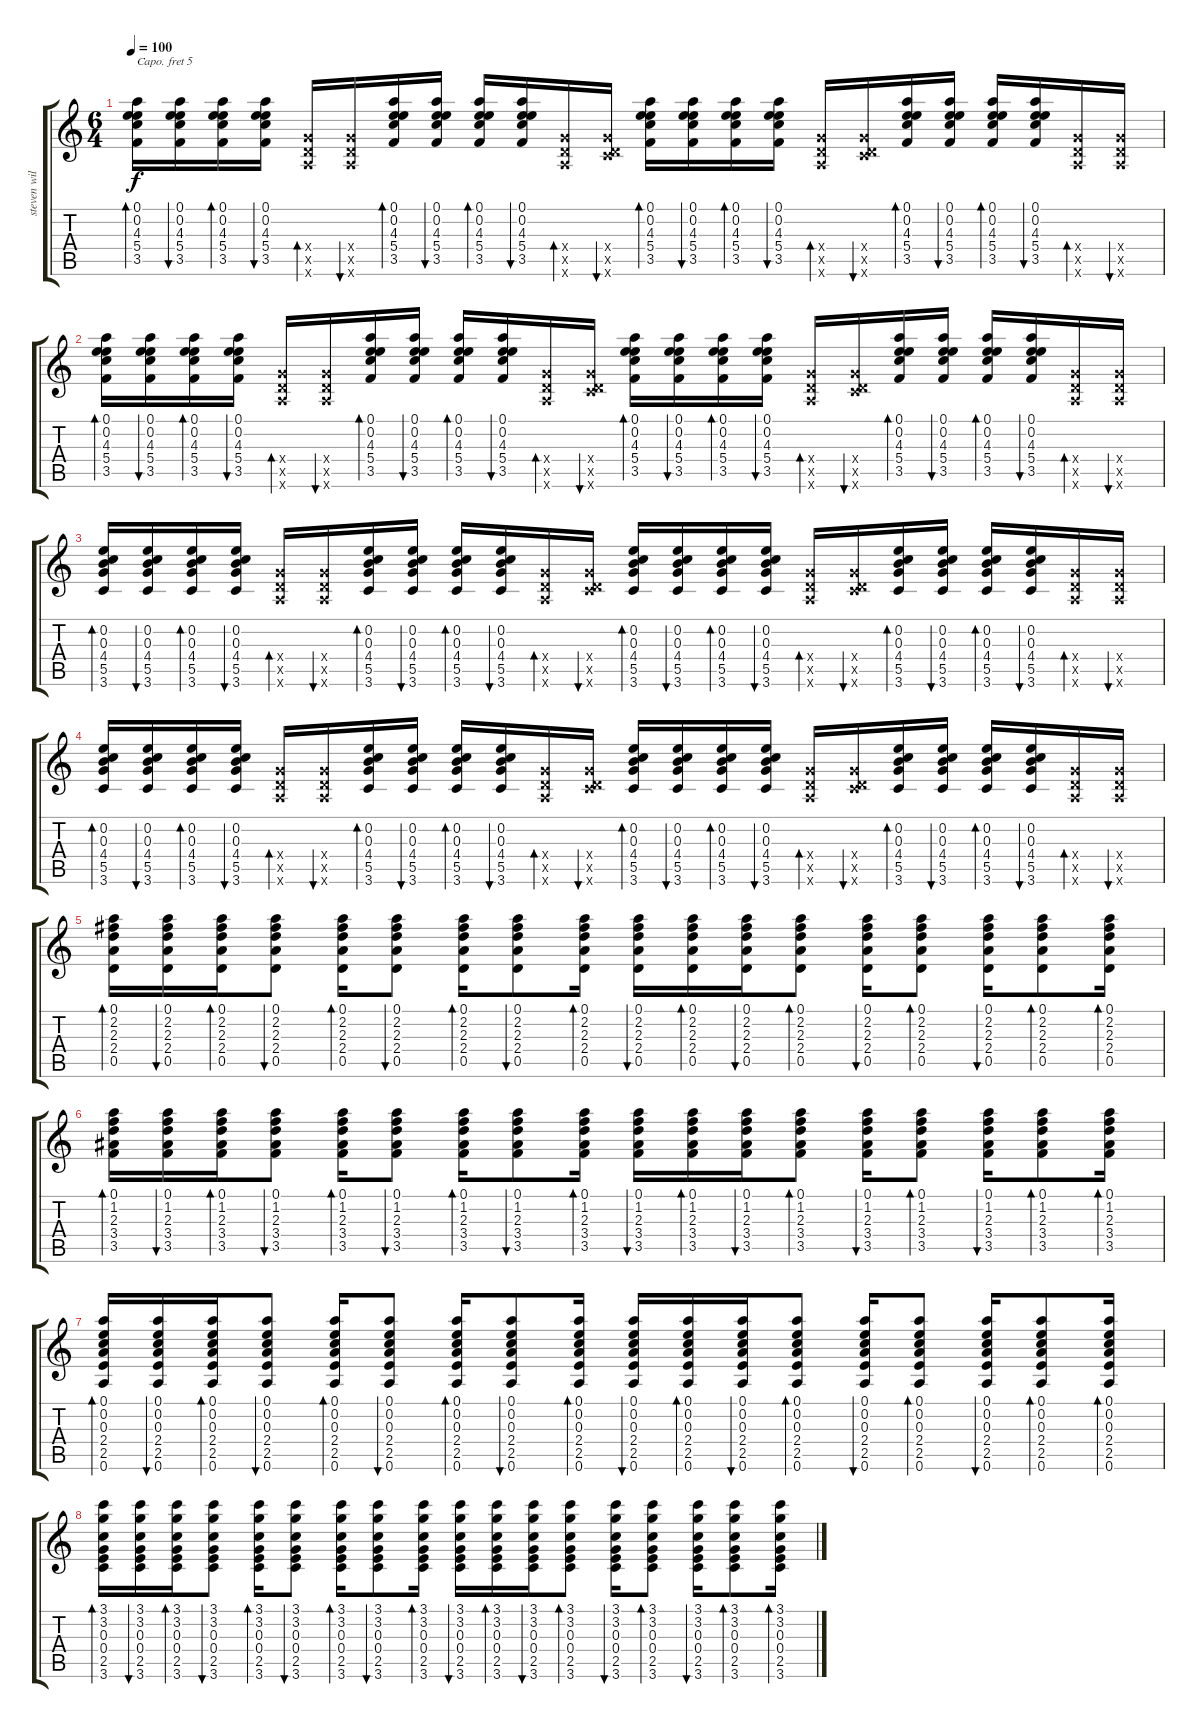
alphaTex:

\track ("steven wilson" "steven wil") {instrument acousticguitarsteel}
\staff {score tabs}
\capo 5
\tuning (E4 B3 G3 D3 A2 E2) {hide}
\ts (6 4)
\tempo 100
\clef g2
\ks c
(0.1 0.2 4.3 5.4 3.5).16{bd 30 dy f} (0.1 0.2 4.3 5.4 3.5).16{bu 30} (0.1 0.2 4.3 5.4 3.5).16{bd 30} (0.1 0.2 4.3 5.4 3.5).16{bu 30} (0.4{x} 0.5{x} 0.6{x}).16{bd 30} (0.4{x} 0.5{x} 0.6{x}).16{bu 30} (0.1 0.2 4.3 5.4 3.5).16{bd 30} (0.1 0.2 4.3 5.4 3.5).16{bu 30} (0.1 0.2 4.3 5.4 3.5).16{bd 30} (0.1 0.2 4.3 5.4 3.5).16{bu 30} (0.4{x} 0.5{x} 0.6{x}).16{bd 30} (0.4{x} 0.5{x} 3.6{x}).16{bu 30} (0.1 0.2 4.3 5.4 3.5).16{bd 30} (0.1 0.2 4.3 5.4 3.5).16{bu 30} (0.1 0.2 4.3 5.4 3.5).16{bd 30} (0.1 0.2 4.3 5.4 3.5).16{bu 30} (0.4{x} 0.5{x} 0.6{x}).16{bd 30} (0.4{x} 0.5{x} 3.6{x}).16{bu 30} (0.1 0.2 4.3 5.4 3.5).16{bd 30} (0.1 0.2 4.3 5.4 3.5).16{bu 30} (0.1 0.2 4.3 5.4 3.5).16{bd 30} (0.1 0.2 4.3 5.4 3.5).16{bu 30} (0.4{x} 0.5{x} 0.6{x}).16{bd 60} (0.4{x} 0.5{x} 0.6{x}).16{bu 30} |
(0.1 0.2 4.3 5.4 3.5).16{bd 30} (0.1 0.2 4.3 5.4 3.5).16{bu 30} (0.1 0.2 4.3 5.4 3.5).16{bd 30} (0.1 0.2 4.3 5.4 3.5).16{bu 30} (0.4{x} 0.5{x} 0.6{x}).16{bd 30} (0.4{x} 0.5{x} 0.6{x}).16{bu 30} (0.1 0.2 4.3 5.4 3.5).16{bd 30} (0.1 0.2 4.3 5.4 3.5).16{bu 30} (0.1 0.2 4.3 5.4 3.5).16{bd 30} (0.1 0.2 4.3 5.4 3.5).16{bu 30} (0.4{x} 0.5{x} 0.6{x}).16{bd 30} (0.4{x} 0.5{x} 3.6{x}).16{bu 30} (0.1 0.2 4.3 5.4 3.5).16{bd 30} (0.1 0.2 4.3 5.4 3.5).16{bu 30} (0.1 0.2 4.3 5.4 3.5).16{bd 30} (0.1 0.2 4.3 5.4 3.5).16{bu 30} (0.4{x} 0.5{x} 0.6{x}).16{bd 30} (0.4{x} 0.5{x} 3.6{x}).16{bu 30} (0.1 0.2 4.3 5.4 3.5).16{bd 30} (0.1 0.2 4.3 5.4 3.5).16{bu 30} (0.1 0.2 4.3 5.4 3.5).16{bd 30} (0.1 0.2 4.3 5.4 3.5).16{bu 30} (0.4{x} 0.5{x} 0.6{x}).16{bd 60} (0.4{x} 0.5{x} 0.6{x}).16{bu 30} |
(0.2 0.3 4.4 5.5 3.6).16{bd 30} (0.2 0.3 4.4 5.5 3.6).16{bu 30} (0.2 0.3 4.4 5.5 3.6).16{bd 30} (0.2 0.3 4.4 5.5 3.6).16{bu 30} (0.4{x} 0.5{x} 0.6{x}).16{bd 30} (0.4{x} 0.5{x} 0.6{x}).16{bu 30} (0.2 0.3 4.4 5.5 3.6).16{bd 30} (0.2 0.3 4.4 5.5 3.6).16{bu 30} (0.2 0.3 4.4 5.5 3.6).16{bd 30} (0.2 0.3 4.4 5.5 3.6).16{bu 30} (0.4{x} 0.5{x} 0.6{x}).16{bd 30} (0.4{x} 0.5{x} 3.6{x}).16{bu 30} (0.2 0.3 4.4 5.5 3.6).16{bd 30} (0.2 0.3 4.4 5.5 3.6).16{bu 30} (0.2 0.3 4.4 5.5 3.6).16{bd 30} (0.2 0.3 4.4 5.5 3.6).16{bu 30} (0.4{x} 0.5{x} 0.6{x}).16{bd 30} (0.4{x} 0.5{x} 3.6{x}).16{bu 30} (0.2 0.3 4.4 5.5 3.6).16{bd 30} (0.2 0.3 4.4 5.5 3.6).16{bu 30} (0.2 0.3 4.4 5.5 3.6).16{bd 30} (0.2 0.3 4.4 5.5 3.6).16{bu 30} (0.4{x} 0.5{x} 0.6{x}).16{bd 60} (0.4{x} 0.5{x} 0.6{x}).16{bu 30} |
(0.2 0.3 4.4 5.5 3.6).16{bd 30} (0.2 0.3 4.4 5.5 3.6).16{bu 30} (0.2 0.3 4.4 5.5 3.6).16{bd 30} (0.2 0.3 4.4 5.5 3.6).16{bu 30} (0.4{x} 0.5{x} 0.6{x}).16{bd 30} (0.4{x} 0.5{x} 0.6{x}).16{bu 30} (0.2 0.3 4.4 5.5 3.6).16{bd 30} (0.2 0.3 4.4 5.5 3.6).16{bu 30} (0.2 0.3 4.4 5.5 3.6).16{bd 30} (0.2 0.3 4.4 5.5 3.6).16{bu 30} (0.4{x} 0.5{x} 0.6{x}).16{bd 30} (0.4{x} 0.5{x} 3.6{x}).16{bu 30} (0.2 0.3 4.4 5.5 3.6).16{bd 30} (0.2 0.3 4.4 5.5 3.6).16{bu 30} (0.2 0.3 4.4 5.5 3.6).16{bd 30} (0.2 0.3 4.4 5.5 3.6).16{bu 30} (0.4{x} 0.5{x} 0.6{x}).16{bd 30} (0.4{x} 0.5{x} 3.6{x}).16{bu 30} (0.2 0.3 4.4 5.5 3.6).16{bd 30} (0.2 0.3 4.4 5.5 3.6).16{bu 30} (0.2 0.3 4.4 5.5 3.6).16{bd 30} (0.2 0.3 4.4 5.5 3.6).16{bu 30} (0.4{x} 0.5{x} 0.6{x}).16{bd 60} (0.4{x} 0.5{x} 0.6{x}).16{bu 30} |
(0.1 2.2 2.3 2.4 0.5).16{bd 30 volume 13} (0.1 2.2 2.3 2.4 0.5).16{bu 30} (0.1 2.2 2.3 2.4 0.5).16{bd 30} (0.1 2.2 2.3 2.4 0.5).8{bu 30} (0.1 2.2 2.3 2.4 0.5).16{bd 30} (0.1 2.2 2.3 2.4 0.5).8{bu 30} (0.1 2.2 2.3 2.4 0.5).16{bd 30} (0.1 2.2 2.3 2.4 0.5).8{bu 30} (0.1 2.2 2.3 2.4 0.5).16{bd 30} (0.1 2.2 2.3 2.4 0.5).16{bu 30} (0.1 2.2 2.3 2.4 0.5).16{bd 30} (0.1 2.2 2.3 2.4 0.5).16{bu 30} (0.1 2.2 2.3 2.4 0.5).8{bd 30} (0.1 2.2 2.3 2.4 0.5).16{bu 30} (0.1 2.2 2.3 2.4 0.5).8{bd 30} (0.1 2.2 2.3 2.4 0.5).16{bu 30} (0.1 2.2 2.3 2.4 0.5).8{bd 60} (0.1 2.2 2.3 2.4 0.5).16{bd 30} |
(0.1 1.2 2.3 3.4 3.5).16{bd 30} (0.1 1.2 2.3 3.4 3.5).16{bu 30} (0.1 1.2 2.3 3.4 3.5).16{bd 30} (0.1 1.2 2.3 3.4 3.5).8{bu 30} (0.1 1.2 2.3 3.4 3.5).16{bd 30} (0.1 1.2 2.3 3.4 3.5).8{bu 30} (0.1 1.2 2.3 3.4 3.5).16{bd 30} (0.1 1.2 2.3 3.4 3.5).8{bu 30} (0.1 1.2 2.3 3.4 3.5).16{bd 30} (0.1 1.2 2.3 3.4 3.5).16{bu 30} (0.1 1.2 2.3 3.4 3.5).16{bd 30} (0.1 1.2 2.3 3.4 3.5).16{bu 30} (0.1 1.2 2.3 3.4 3.5).8{bd 30} (0.1 1.2 2.3 3.4 3.5).16{bu 30} (0.1 1.2 2.3 3.4 3.5).8{bd 30} (0.1 1.2 2.3 3.4 3.5).16{bu 30} (0.1 1.2 2.3 3.4 3.5).8{bd 60} (0.1 1.2 2.3 3.4 3.5).16{bd 30} |
(0.1 0.2 0.3 2.4 2.5 0.6).16{bd 30} (0.1 0.2 0.3 2.4 2.5 0.6).16{bu 30} (0.1 0.2 0.3 2.4 2.5 0.6).16{bd 30} (0.1 0.2 0.3 2.4 2.5 0.6).8{bu 30} (0.1 0.2 0.3 2.4 2.5 0.6).16{bd 30} (0.1 0.2 0.3 2.4 2.5 0.6).8{bu 30} (0.1 0.2 0.3 2.4 2.5 0.6).16{bd 30} (0.1 0.2 0.3 2.4 2.5 0.6).8{bu 30} (0.1 0.2 0.3 2.4 2.5 0.6).16{bd 30} (0.1 0.2 0.3 2.4 2.5 0.6).16{bu 30} (0.1 0.2 0.3 2.4 2.5 0.6).16{bd 30} (0.1 0.2 0.3 2.4 2.5 0.6).16{bu 30} (0.1 0.2 0.3 2.4 2.5 0.6).8{bd 30} (0.1 0.2 0.3 2.4 2.5 0.6).16{bu 30} (0.1 0.2 0.3 2.4 2.5 0.6).8{bd 30} (0.1 0.2 0.3 2.4 2.5 0.6).16{bu 30} (0.1 0.2 0.3 2.4 2.5 0.6).8{bd 60} (0.1 0.2 0.3 2.4 2.5 0.6).16{bd 30} |
(3.1 3.2 0.3 0.4 2.5 3.6).16{bd 30} (3.1 3.2 0.3 0.4 2.5 3.6).16{bu 30} (3.1 3.2 0.3 0.4 2.5 3.6).16{bd 30} (3.1 3.2 0.3 0.4 2.5 3.6).8{bu 30} (3.1 3.2 0.3 0.4 2.5 3.6).16{bd 30} (3.1 3.2 0.3 0.4 2.5 3.6).8{bu 30} (3.1 3.2 0.3 0.4 2.5 3.6).16{bd 30} (3.1 3.2 0.3 0.4 2.5 3.6).8{bu 30} (3.1 3.2 0.3 0.4 2.5 3.6).16{bd 30} (3.1 3.2 0.3 0.4 2.5 3.6).16{bu 30} (3.1 3.2 0.3 0.4 2.5 3.6).16{bd 30} (3.1 3.2 0.3 0.4 2.5 3.6).16{bu 30} (3.1 3.2 0.3 0.4 2.5 3.6).8{bd 30} (3.1 3.2 0.3 0.4 2.5 3.6).16{bu 30} (3.1 3.2 0.3 0.4 2.5 3.6).8{bd 30} (3.1 3.2 0.3 0.4 2.5 3.6).16{bu 30} (3.1 3.2 0.3 0.4 2.5 3.6).8{bd 60} (3.1 3.2 0.3 0.4 2.5 3.6).16{bd 30}
